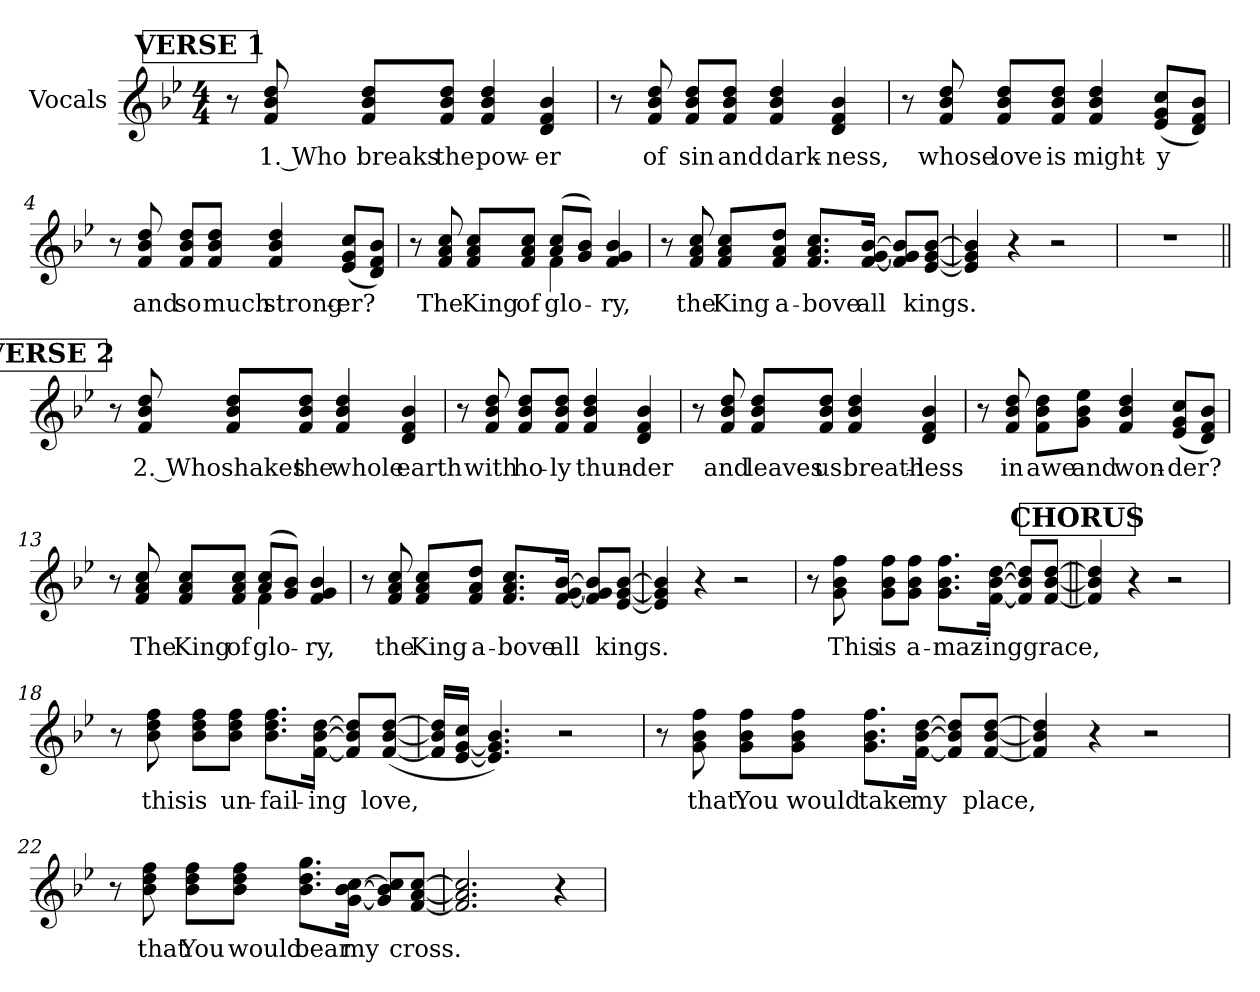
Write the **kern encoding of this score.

**kern	**text
*part1	*part1
*staff1	*staff1
*I"Vocals	*
*clefG2	*
*k[b-e-]	*
*B-:	*
*M4/4	*
*MM100	*
!!LO:REH:place=s1:a:B:t=VERSE 1
=1	=1
8r	.
!	!LO:LY:b
8f/ 8b-/ 8dd/	1. Who
!	!LO:LY:b
8f/ 8b-/ 8dd/L	breaks
!	!LO:LY:b
8f/ 8b-/ 8dd/J	the
!	!LO:LY:b
4f/ 4b-/ 4dd/	pow-
!	!LO:LY:b
4d/ 4f/ 4b-/	-er
=2	=2
8r	.
!	!LO:LY:b
8f/ 8b-/ 8dd/	of
!	!LO:LY:b
8f/ 8b-/ 8dd/L	sin
!	!LO:LY:b
8f/ 8b-/ 8dd/J	and
!	!LO:LY:b
4f/ 4b-/ 4dd/	dark-
!	!LO:LY:b
4d/ 4f/ 4b-/	-ness,
!!LO:LB:g=z
=3	=3
8r	.
!	!LO:LY:b
8f/ 8b-/ 8dd/	whose
!	!LO:LY:b
8f/ 8b-/ 8dd/L	love
!	!LO:LY:b
8f/ 8b-/ 8dd/J	is
!	!LO:LY:b
4f/ 4b-/ 4dd/	might-
!	!LO:LY:b
(<8e-/ 8g/ 8cc/L	-y
8d/ 8f/ 8b-/J)	.
=4	=4
8r	.
!	!LO:LY:b
8f/ 8b-/ 8dd/	and
!	!LO:LY:b
8f/ 8b-/ 8dd/L	so
!	!LO:LY:b
8f/ 8b-/ 8dd/J	much
!	!LO:LY:b
4f/ 4b-/ 4dd/	strong-
!	!LO:LY:b
(<8e-/ 8g/ 8cc/L	-er?
8d/ 8f/ 8b-/J)	.
=5	=5
*^	*
8r	2ryy	.
!	!	!LO:LY:b
8f/ 8a/ 8cc/	.	The
!	!	!LO:LY:b
8f/ 8a/ 8cc/L	.	King
!	!	!LO:LY:b
8f/ 8a/ 8cc/J	.	of
!	!	!LO:LY:b
(>8a/ 8cc/L	4f\	glo-
8g/ 8b-/J)	.	.
!	!	!LO:LY:b
4f/ 4g/ 4b-/	4ryy	-ry,
*v	*v	*
!!LO:LB:g=z
=6	=6
8r	.
!	!LO:LY:b
8f/ 8a/ 8cc/	the
!	!LO:LY:b
8f/ 8a/ 8cc/L	King
!	!LO:LY:b
8f/ 8a/ 8dd/J	a-
!	!LO:LY:b
8.f/ 8.a/ 8.cc/L	-bove
!	!LO:LY:b
[16f/ [16g/ [16b-/Jk	all
8f/] 8g/] 8b-/]L	.
!	!LO:LY:b
[8e-/ [8g/ [8b-/J	kings.
=7	=7
4e-/] 4g/] 4b-/]	.
4r	.
2r	.
=8	=8
1r	.
!!LO:LB:g=z
!!LO:REH:place=s1:a:B:t=VERSE 2
=9||	=9||
8r	.
!	!LO:LY:b
8f/ 8b-/ 8dd/	2. Who
!	!LO:LY:b
8f/ 8b-/ 8dd/L	shakes
!	!LO:LY:b
8f/ 8b-/ 8dd/J	the
!	!LO:LY:b
4f/ 4b-/ 4dd/	whole
!	!LO:LY:b
4d/ 4f/ 4b-/	earth
=10	=10
8r	.
!	!LO:LY:b
8f/ 8b-/ 8dd/	with
!	!LO:LY:b
8f/ 8b-/ 8dd/L	ho-
!	!LO:LY:b
8f/ 8b-/ 8dd/J	-ly
!	!LO:LY:b
4f/ 4b-/ 4dd/	thun-
!	!LO:LY:b
4d/ 4f/ 4b-/	-der
!!LO:LB:g=z
=11	=11
8r	.
!	!LO:LY:b
8f/ 8b-/ 8dd/	and
!	!LO:LY:b
8f/ 8b-/ 8dd/L	leaves
!	!LO:LY:b
8f/ 8b-/ 8dd/J	us
!	!LO:LY:b
4f/ 4b-/ 4dd/	breath-
!	!LO:LY:b
4d/ 4f/ 4b-/	-less
=12	=12
8r	.
!	!LO:LY:b
8f/ 8b-/ 8dd/	in
!	!LO:LY:b
8f\ 8b-\ 8dd\L	awe
!	!LO:LY:b
8g\ 8b-\ 8ee-\J	and
!	!LO:LY:b
4f/ 4b-/ 4dd/	won-
!	!LO:LY:b
(<8e-/ 8g/ 8cc/L	-der?
8d/ 8f/ 8b-/J)	.
=13	=13
*^	*
8r	2ryy	.
!	!	!LO:LY:b
8f/ 8a/ 8cc/	.	The
!	!	!LO:LY:b
8f/ 8a/ 8cc/L	.	King
!	!	!LO:LY:b
8f/ 8a/ 8cc/J	.	of
!	!	!LO:LY:b
(>8a/ 8cc/L	4f\	glo-
8g/ 8b-/J)	.	.
!	!	!LO:LY:b
4f/ 4g/ 4b-/	4ryy	-ry,
*v	*v	*
!!LO:LB:g=z
=14	=14
8r	.
!	!LO:LY:b
8f/ 8a/ 8cc/	the
!	!LO:LY:b
8f/ 8a/ 8cc/L	King
!	!LO:LY:b
8f/ 8a/ 8dd/J	a-
!	!LO:LY:b
8.f/ 8.a/ 8.cc/L	-bove
!	!LO:LY:b
[16f/ [16g/ [16b-/Jk	all
8f/] 8g/] 8b-/]L	.
!	!LO:LY:b
[8e-/ [8g/ [8b-/J	kings.
=15	=15
4e-/] 4g/] 4b-/]	.
4r	.
2r	.
=16	=16
8r	.
!	!LO:LY:b
8g\ 8b-\ 8ff\	This
!	!LO:LY:b
8g\ 8b-\ 8ff\L	is
!	!LO:LY:b
8g\ 8b-\ 8ff\J	a-
!	!LO:LY:b
8.g\ 8.b-\ 8.ff\L	-maz-
!	!LO:LY:b
[16f\ [16b-\ [16dd\Jk	-ing
8f/] 8b-/] 8dd/]L	.
!	!LO:LY:b
[8f/ [8b-/ [8dd/J	grace,
!!LO:PB:g=z
!!LO:REH:place=s1:a:B:t=CHORUS
=17||	=17||
4f/] 4b-/] 4dd/]	.
4r	.
2r	.
=18	=18
8r	.
!	!LO:LY:b
8b-\ 8dd\ 8ff\	this
!	!LO:LY:b
8b-\ 8dd\ 8ff\L	is
!	!LO:LY:b
8b-\ 8dd\ 8ff\J	un-
!	!LO:LY:b
8.b-\ 8.dd\ 8.ff\L	-fail-
!	!LO:LY:b
[16f\ [16b-\ [16dd\Jk	-ing
8f/] 8b-/] 8dd/]L	.
!	!LO:LY:b
(<[8f/ [8b-/ [8dd/J	love,
=19	=19
16f/] 16b-/] 16dd/]LL	.
[16e-/ [16g/ 16cc/JJ	.
4.e-/] 4.g/] 4.b-/)	.
2r	.
!!LO:LB:g=z
=20	=20
8r	.
!	!LO:LY:b
8g\ 8b-\ 8ff\	that
!	!LO:LY:b
8g\ 8b-\ 8ff\L	You
!	!LO:LY:b
8g\ 8b-\ 8ff\J	would
!	!LO:LY:b
8.g\ 8.b-\ 8.ff\L	take
!	!LO:LY:b
[16f\ [16b-\ [16dd\Jk	my
8f/] 8b-/] 8dd/]L	.
!	!LO:LY:b
[8f/ [8b-/ [8dd/J	place,
=21	=21
4f/] 4b-/] 4dd/]	.
4r	.
2r	.
=22	=22
8r	.
!	!LO:LY:b
8b-\ 8dd\ 8ff\	that
!	!LO:LY:b
8b-\ 8dd\ 8ff\L	You
!	!LO:LY:b
8b-\ 8dd\ 8ff\J	would
!	!LO:LY:b
8.b-\ 8.dd\ 8.gg\L	bear
!	!LO:LY:b
[16g\ [16b-\ [16cc\Jk	my
8g/] 8b-/] 8cc/]L	.
!	!LO:LY:b
[8f/ [8a/ [8cc/J	cross.
!!LO:LB:g=z
=23	=23
2.f/] 2.a/] 2.cc/]	.
4r	.
=	=
*-	*-
